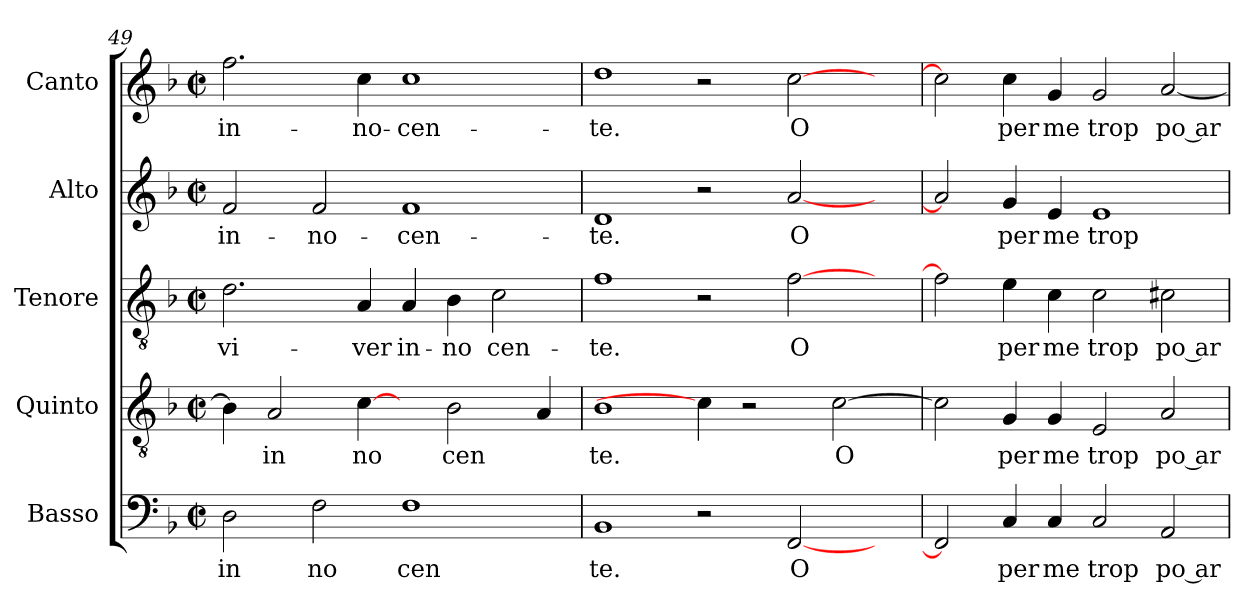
**kern	**text	**kern	**text	**kern	**text	**kern	**text	**kern	**text
*part5	*part5	*part4	*part4	*part3	*part3	*part2	*part2	*part1	*part1
*staff5	*staff5	*staff4	*staff4	*staff3	*staff3	*staff2	*staff2	*staff1	*staff1
*I"Basso	*	*I"Quinto	*	*I"Tenore	*	*I"Alto	*	*I"Canto	*
*clefF4	*	*clefGv2	*	*clefGv2	*	*clefG2	*	*clefG2	*
*k[b-]	*	*k[b-]	*	*k[b-]	*	*k[b-]	*	*k[b-]	*
*F:	*	*F:	*	*F:	*	*F:	*	*F:	*
*M2/2	*	*M2/2	*	*M2/2	*	*M2/2	*	*M2/2	*
*met(c|)	*	*met(c|)	*	*met(c|)	*	*met(c|)	*	*met(c|)	*
=49	=49	=49	=49	=49	=49	=49	=49	=49	=49
!	!LO:LY:b:cj	!	!	!	!LO:LY:b:cj	!	!LO:LY:b:cj	!	!LO:LY:b:cj
2D\	in	4B-\]	.	2.d\	vi-	2f/	in-	2.ff\	in-
!	!	!	!LO:LY:b:cj	!	!	!	!	!	!
.	.	2A/	in	.	.	.	.	.	.
!	!LO:LY:b:cj	!	!	!	!	!	!LO:LY:b:cj	!	!
2F\	no	.	.	.	.	2f/	-no-	.	.
!	!	!	!LO:LY:b:cj	!	!LO:LY:b:cj	!	!	!	!LO:LY:b:cj
.	.	[4c\	no	4A/	-ver	.	.	4cc\	-no-
!	!LO:LY:b:cj	!	!	!	!LO:LY:b:cj	!	!LO:LY:b:cj	!	!LO:LY:b:cj
1F	cen	4ryy	.	4A/	in-	1f	-cen-	1cc	-cen-
!	!	!	!LO:LY:b	!	!LO:LY:b:cj	!	!	!	!
.	.	2B-\	cen	4B-\	-no	.	.	.	.
!	!	!	!	!	!LO:LY:b:cj	!	!	!	!
.	.	.	.	2c\	cen-	.	.	.	.
.	.	4A/	.	.	.	.	.	.	.
=50	=50	=50	=50	=50	=50	=50	=50	=50	=50
!	!LO:LY:b:cj	!	!LO:LY:b:cj	!	!LO:LY:b:cj	!	!LO:LY:b:cj	!	!LO:LY:b:cj
1BB-	te.	1B-	te.	1f	-te.	1d	-te.	1dd	-te.
2r	.	4c\]	.	2r	.	2r	.	2r	.
.	.	2r	.	.	.	.	.	.	.
!	!LO:LY:b:cj	!	!	!	!LO:LY:b:cj	!	!LO:LY:b:cj	!	!LO:LY:b:cj
[>2FF/	O	.	.	[>2f\	O	[>2a/	O	[<2cc\	O
!	!	!	!LO:LY:b:cj	!	!	!	!	!	!
.	.	[<2c\	O	.	.	.	.	.	.
4ryy	.	.	.	4ryy	.	4ryy	.	4ryy	.
!!LO:LB:g=z
=51	=51	=51	=51	=51	=51	=51	=51	=51	=51
2FF/]	.	2c\]	.	2f\]	.	2a/]	.	2cc\]	.
!	!LO:LY:b:cj	!	!LO:LY:b:cj	!	!LO:LY:b:cj	!	!LO:LY:b:cj	!	!LO:LY:b:cj
4C/	per	4G/	per	4e\	per	4g/	per	4cc\	per
!	!LO:LY:b:cj	!	!LO:LY:b:cj	!	!LO:LY:b:cj	!	!LO:LY:b:cj	!	!LO:LY:b:cj
4C/	me	4G/	me	4c\	me	4e/	me	4g/	me
!	!LO:LY:b:cj	!	!LO:LY:b:cj	!	!LO:LY:b:cj	!	!LO:LY:b:cj	!	!LO:LY:b:cj
2C/	trop	2E/	trop	2c\	trop	1e	trop	2g/	trop
!	!LO:LY:b:rj	!	!LO:LY:b:rj	!	!LO:LY:b:rj	!	!	!	!LO:LY:b:cj
2AA/	po ar	2A/	po ar	2c#X\	po ar	.	.	[<2a/	po ar
=	=	=	=	=	=	=	=	=	=
*-	*-	*-	*-	*-	*-	*-	*-	*-	*-
